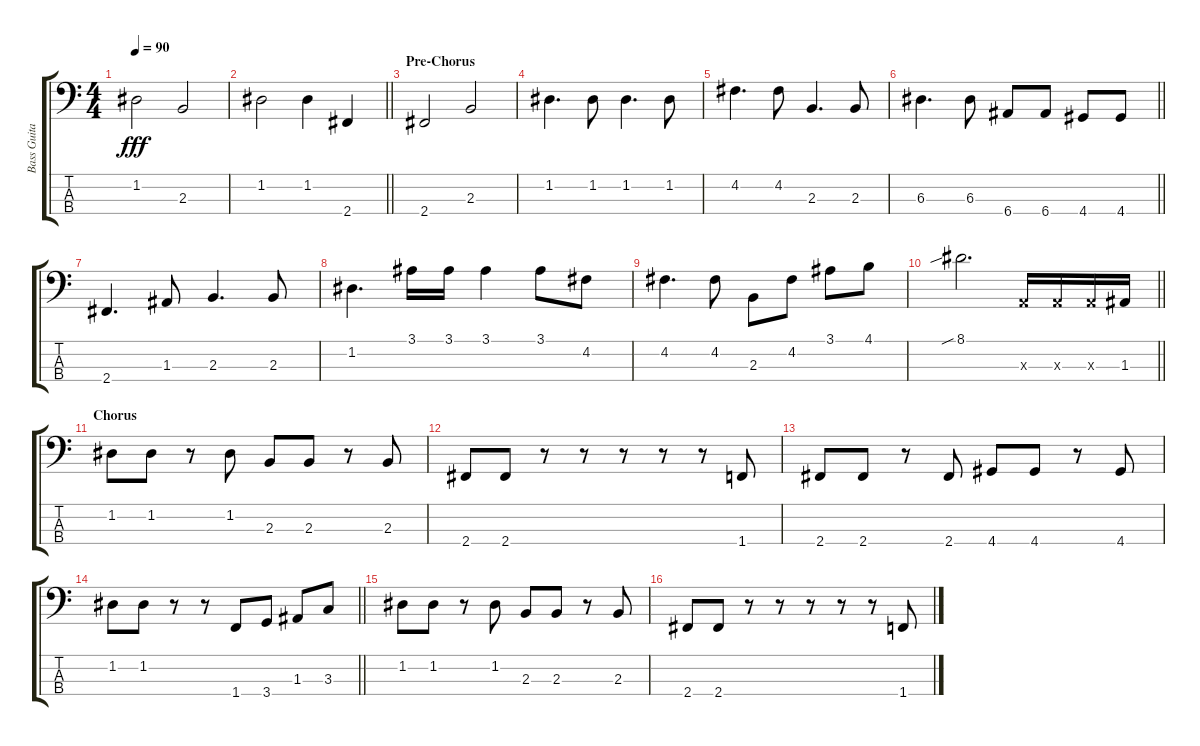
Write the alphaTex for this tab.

\track ("Bass Guitar" "Bass Guita") {instrument electricbassfinger}
\staff {score tabs}
\tuning (G2 D2 A1 E1) {hide}
\ts (4 4)
\tempo 90
\clef f4
\ks c
1.2.2{dy fff} 2.3.2 |
\barLineRight lightlight
1.2.2 1.2.4 2.4.4 |
\section ("" "Pre-Chorus")
2.4.2 2.3.2 |
1.2.4{d} 1.2.8 1.2.4{d} 1.2.8 |
4.2.4{d} 4.2.8 2.3.4{d} 2.3.8 |
\barLineRight lightlight
6.3.4{d} 6.3.8 6.4.8 6.4.8 4.4.8 4.4.8 |
2.4.4{d} 1.3.8 2.3.4{d} 2.3.8 |
1.2.4{d} 3.1.16 3.1.16 3.1.4 3.1.8 4.2.8 |
4.2.4{d} 4.2.8 2.3.8 4.2.8 3.1.8 4.1.8 |
\barLineRight lightlight
8.1{sib}.2{d} 0.3{x}.16 0.3{x}.16 0.3{x}.16 1.3.16 |
\section ("" "Chorus")
1.2.8 1.2.8 r.8 1.2.8 2.3.8 2.3.8 r.8 2.3.8 |
2.4.8 2.4.8 r.8 r.8 r.8 r.8 r.8 1.4.8 |
2.4.8 2.4.8 r.8 2.4.8 4.4.8 4.4.8 r.8 4.4.8 |
\barLineRight lightlight
1.2.8 1.2.8 r.8 r.8 1.4.8 3.4.8 1.3.8 3.3.8 |
1.2.8 1.2.8 r.8 1.2.8 2.3.8 2.3.8 r.8 2.3.8 |
2.4.8 2.4.8 r.8 r.8 r.8 r.8 r.8 1.4.8
